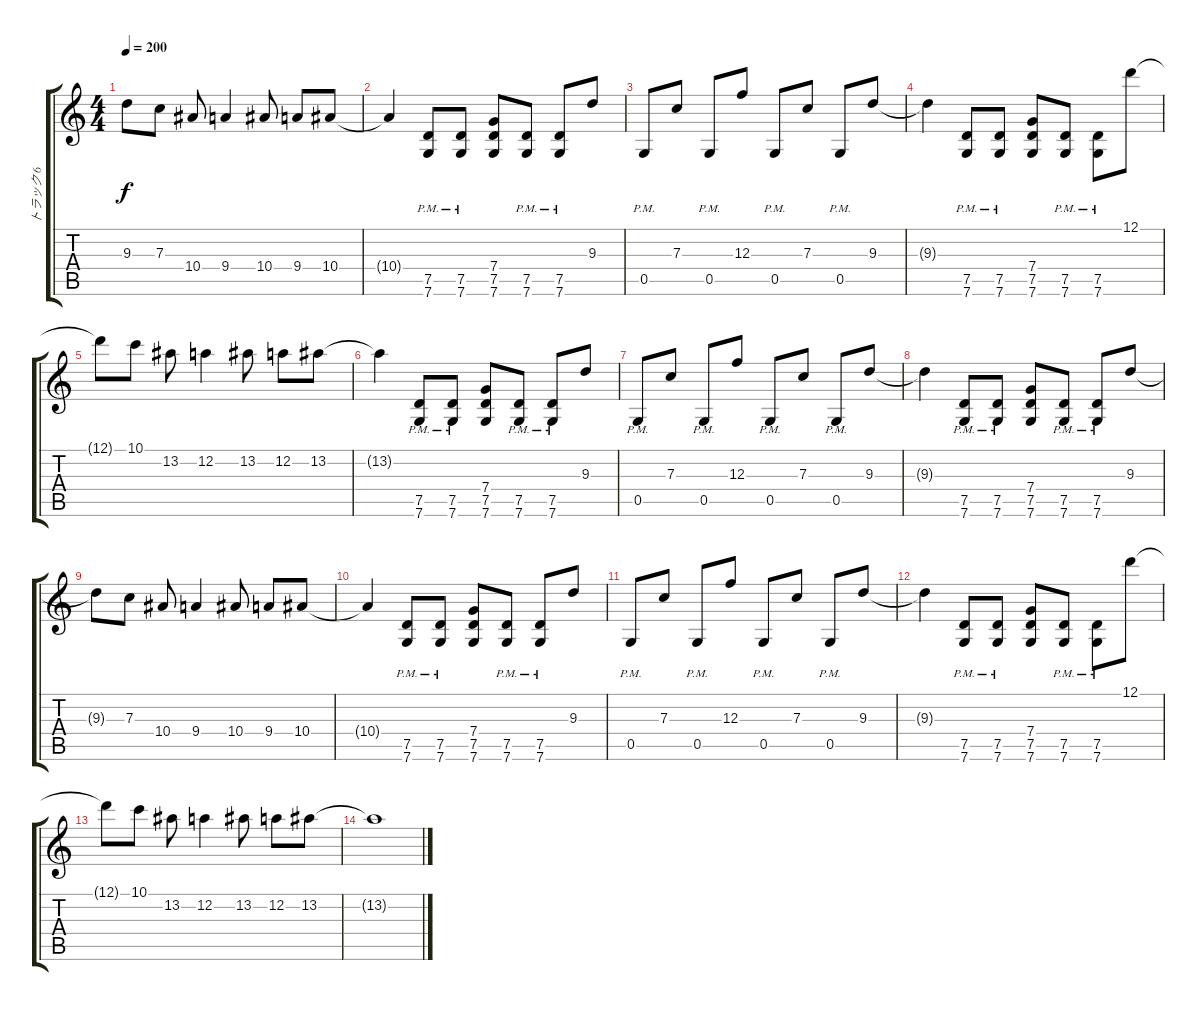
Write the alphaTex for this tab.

\track ("トラック 6" "トラック 6") {instrument overdrivenguitar}
\staff {score tabs}
\tuning (D4 A3 F3 C3 G2 C2) {hide}
\ts (4 4)
\tempo 200
\clef g2
\ks c
9.3{t}.8{dy f} 7.3.8 10.4.8 9.4.4 10.4.8 9.4.8 10.4.8 |
10.4{t}.4 (7.5{pm} 7.6{pm}).8 (7.5{pm} 7.6{pm}).8 (7.4 7.5 7.6).8 (7.5{pm} 7.6{pm}).8 (7.5{pm} 7.6{pm}).8 9.3.8 |
0.5{pm}.8 7.3.8 0.5{pm}.8 12.3.8 0.5{pm}.8 7.3.8 0.5{pm}.8 9.3.8 |
9.3{t}.4 (7.5{pm} 7.6{pm}).8 (7.5{pm} 7.6{pm}).8 (7.4 7.5 7.6).8 (7.5{pm} 7.6{pm}).8 (7.5{pm} 7.6{pm}).8 12.1.8 |
12.1{t}.8 10.1.8 13.2.8 12.2.4 13.2.8 12.2.8 13.2.8 |
13.2{t}.4 (7.5{pm} 7.6{pm}).8 (7.5{pm} 7.6{pm}).8 (7.4 7.5 7.6).8 (7.5{pm} 7.6{pm}).8 (7.5{pm} 7.6{pm}).8 9.3.8 |
0.5{pm}.8 7.3.8 0.5{pm}.8 12.3.8 0.5{pm}.8 7.3.8 0.5{pm}.8 9.3.8 |
9.3{t}.4 (7.5{pm} 7.6{pm}).8 (7.5{pm} 7.6{pm}).8 (7.4 7.5 7.6).8 (7.5{pm} 7.6{pm}).8 (7.5{pm} 7.6{pm}).8 9.3.8 |
9.3{t}.8 7.3.8 10.4.8 9.4.4 10.4.8 9.4.8 10.4.8 |
10.4{t}.4 (7.5{pm} 7.6{pm}).8 (7.5{pm} 7.6{pm}).8 (7.4 7.5 7.6).8 (7.5{pm} 7.6{pm}).8 (7.5{pm} 7.6{pm}).8 9.3.8 |
0.5{pm}.8 7.3.8 0.5{pm}.8 12.3.8 0.5{pm}.8 7.3.8 0.5{pm}.8 9.3.8 |
9.3{t}.4 (7.5{pm} 7.6{pm}).8 (7.5{pm} 7.6{pm}).8 (7.4 7.5 7.6).8 (7.5{pm} 7.6{pm}).8 (7.5{pm} 7.6{pm}).8 12.1.8 |
12.1{t}.8 10.1.8 13.2.8 12.2.4 13.2.8 12.2.8 13.2.8 |
13.2{t}.1
